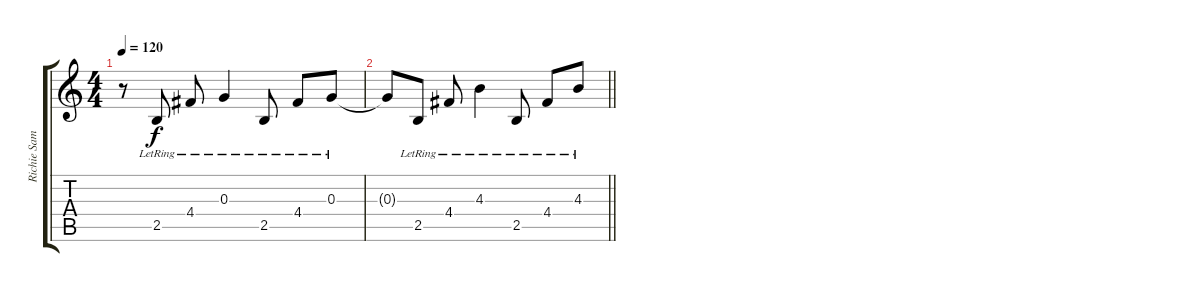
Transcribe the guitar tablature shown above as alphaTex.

\track ("Richie Sambora (Clean Guitar)" "Richie Sam") {instrument electricguitarclean}
\staff {score tabs}
\tuning (E4 B3 G3 D3 A2 E2) {hide}
\ts (4 4)
\tempo 120
\clef g2
\ks c
r.8{dy f} 2.5{lr}.8{instrument electricguitarclean} 4.4{lr}.8 0.3{lr}.4 2.5{lr}.8 4.4{lr}.8 0.3{lr}.8 |
\barLineRight lightlight
0.3{t}.8 2.5{lr}.8 4.4{lr}.8 4.3{lr}.4 2.5{lr}.8 4.4{lr}.8 4.3{lr}.8
